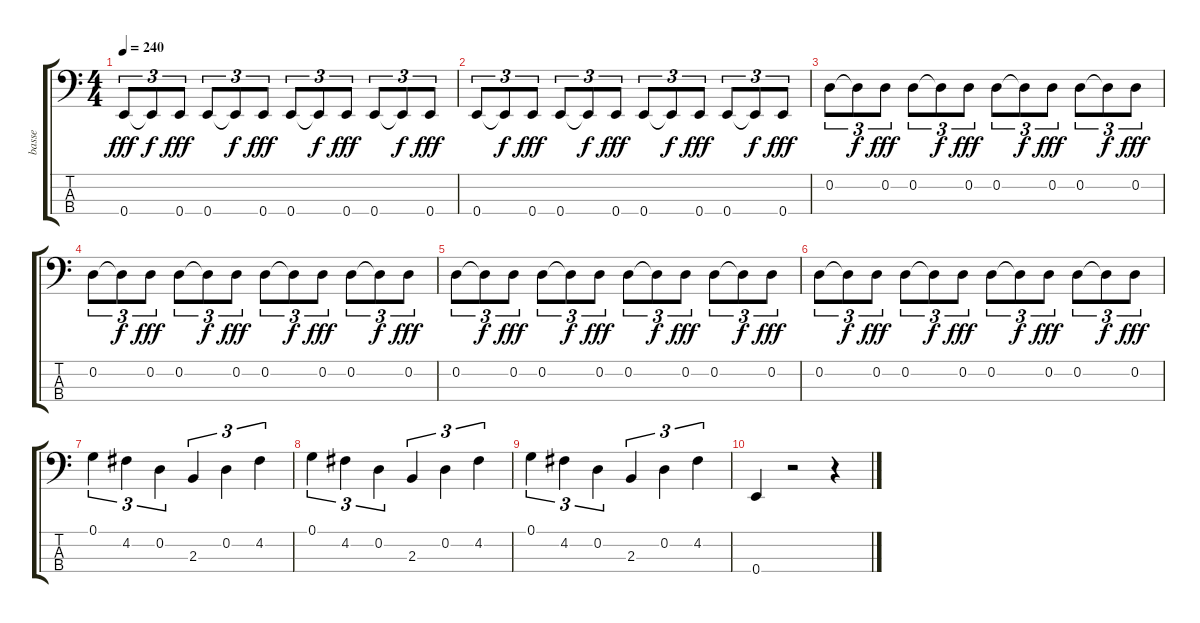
\track ("basse" "basse") {instrument electricbassfinger}
\staff {score tabs}
\tuning (G2 D2 A1 E1) {hide}
\ts (4 4)
\tempo 240
\clef f4
\ks c
0.4.8{tu (3 2) dy fff} 0.4{t}.8{tu (3 2) dy f} 0.4.8{tu (3 2) dy fff} 0.4.8{tu (3 2)} 0.4{t}.8{tu (3 2) dy f} 0.4.8{tu (3 2) dy fff} 0.4.8{tu (3 2)} 0.4{t}.8{tu (3 2) dy f} 0.4.8{tu (3 2) dy fff} 0.4.8{tu (3 2)} 0.4{t}.8{tu (3 2) dy f} 0.4.8{tu (3 2) dy fff} |
0.4.8{tu (3 2)} 0.4{t}.8{tu (3 2) dy f} 0.4.8{tu (3 2) dy fff} 0.4.8{tu (3 2)} 0.4{t}.8{tu (3 2) dy f} 0.4.8{tu (3 2) dy fff} 0.4.8{tu (3 2)} 0.4{t}.8{tu (3 2) dy f} 0.4.8{tu (3 2) dy fff} 0.4.8{tu (3 2)} 0.4{t}.8{tu (3 2) dy f} 0.4.8{tu (3 2) dy fff} |
0.2.8{tu (3 2)} 0.2{t}.8{tu (3 2) dy f} 0.2.8{tu (3 2) dy fff} 0.2.8{tu (3 2)} 0.2{t}.8{tu (3 2) dy f} 0.2.8{tu (3 2) dy fff} 0.2.8{tu (3 2)} 0.2{t}.8{tu (3 2) dy f} 0.2.8{tu (3 2) dy fff} 0.2.8{tu (3 2)} 0.2{t}.8{tu (3 2) dy f} 0.2.8{tu (3 2) dy fff} |
0.2.8{tu (3 2)} 0.2{t}.8{tu (3 2) dy f} 0.2.8{tu (3 2) dy fff} 0.2.8{tu (3 2)} 0.2{t}.8{tu (3 2) dy f} 0.2.8{tu (3 2) dy fff} 0.2.8{tu (3 2)} 0.2{t}.8{tu (3 2) dy f} 0.2.8{tu (3 2) dy fff} 0.2.8{tu (3 2)} 0.2{t}.8{tu (3 2) dy f} 0.2.8{tu (3 2) dy fff} |
0.2.8{tu (3 2)} 0.2{t}.8{tu (3 2) dy f} 0.2.8{tu (3 2) dy fff} 0.2.8{tu (3 2)} 0.2{t}.8{tu (3 2) dy f} 0.2.8{tu (3 2) dy fff} 0.2.8{tu (3 2)} 0.2{t}.8{tu (3 2) dy f} 0.2.8{tu (3 2) dy fff} 0.2.8{tu (3 2)} 0.2{t}.8{tu (3 2) dy f} 0.2.8{tu (3 2) dy fff} |
0.2.8{tu (3 2)} 0.2{t}.8{tu (3 2) dy f} 0.2.8{tu (3 2) dy fff} 0.2.8{tu (3 2)} 0.2{t}.8{tu (3 2) dy f} 0.2.8{tu (3 2) dy fff} 0.2.8{tu (3 2)} 0.2{t}.8{tu (3 2) dy f} 0.2.8{tu (3 2) dy fff} 0.2.8{tu (3 2)} 0.2{t}.8{tu (3 2) dy f} 0.2.8{tu (3 2) dy fff} |
0.1.4{tu (3 2)} 4.2.4{tu (3 2)} 0.2.4{tu (3 2)} 2.3.4{tu (3 2)} 0.2.4{tu (3 2)} 4.2.4{tu (3 2)} |
0.1.4{tu (3 2)} 4.2.4{tu (3 2)} 0.2.4{tu (3 2)} 2.3.4{tu (3 2)} 0.2.4{tu (3 2)} 4.2.4{tu (3 2)} |
0.1.4{tu (3 2)} 4.2.4{tu (3 2)} 0.2.4{tu (3 2)} 2.3.4{tu (3 2)} 0.2.4{tu (3 2)} 4.2.4{tu (3 2)} |
0.4.4 r.2 r.4
